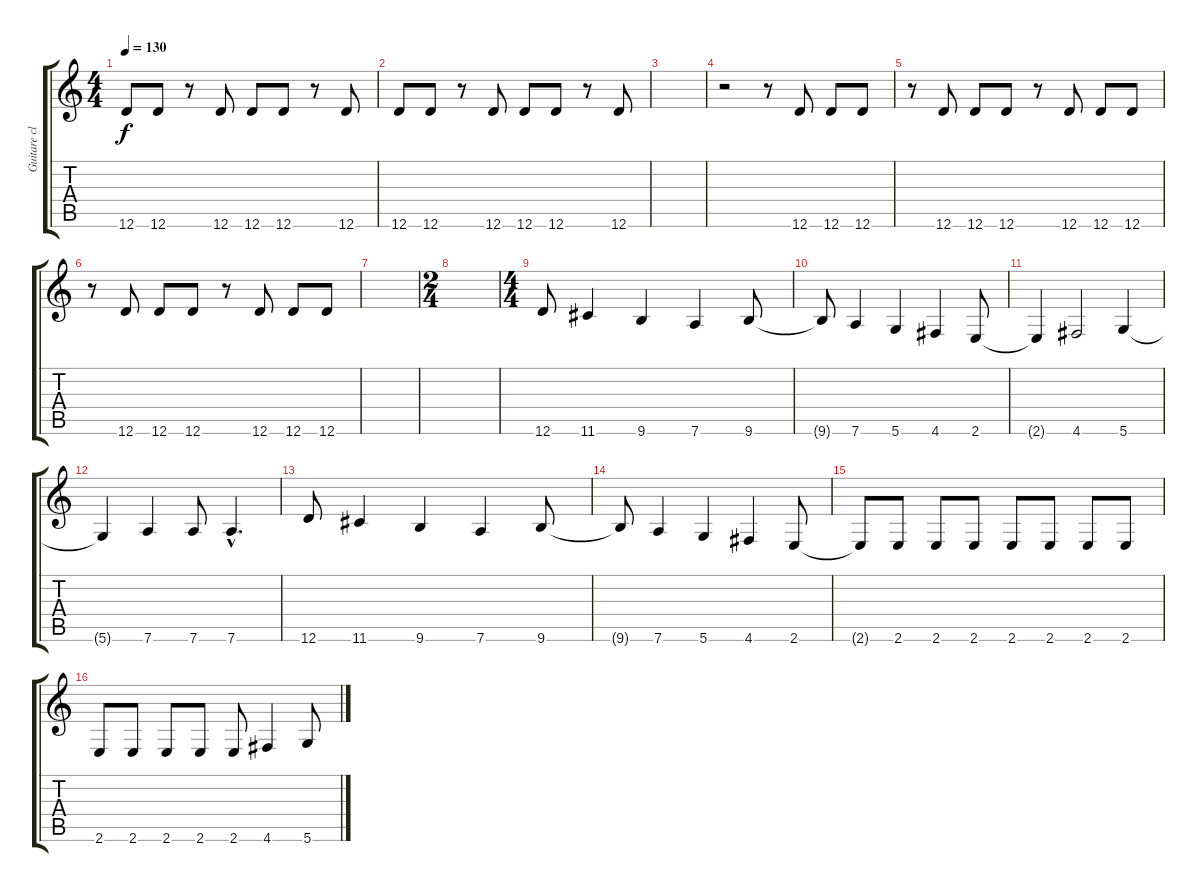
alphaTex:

\track ("Guitare clean" "Guitare cl") {instrument electricguitarclean}
\staff {score tabs}
\tuning (E4 B3 G3 D3 A2 D2) {hide}
\ts (4 4)
\tempo 130
\clef g2
\ks c
12.6.8{dy f} 12.6.8 r.8 12.6.8 12.6.8 12.6.8 r.8 12.6.8 |
12.6.8 12.6.8 r.8 12.6.8 12.6.8 12.6.8 r.8 12.6.8 |
|
r.2 r.8 12.6.8{volume 13} 12.6.8 12.6.8 |
r.8 12.6.8 12.6.8 12.6.8 r.8 12.6.8 12.6.8 12.6.8 |
r.8 12.6.8 12.6.8 12.6.8 r.8 12.6.8 12.6.8 12.6.8 |
|
\ts (2 4)
|
\ts (4 4)
12.6.8 11.6.4 9.6.4 7.6.4 9.6.8 |
9.6{t}.8 7.6.4 5.6.4 4.6.4 2.6.8 |
2.6{t}.4 4.6.2 5.6.4 |
5.6{t}.4 7.6.4 7.6.8 7.6{hac}.4{d} |
12.6.8 11.6.4 9.6.4 7.6.4 9.6.8 |
9.6{t}.8 7.6.4 5.6.4 4.6.4 2.6.8 |
2.6{t}.8 2.6.8 2.6.8 2.6.8 2.6.8 2.6.8 2.6.8 2.6.8 |
2.6.8 2.6.8 2.6.8 2.6.8 2.6.8 4.6.4 5.6.8
